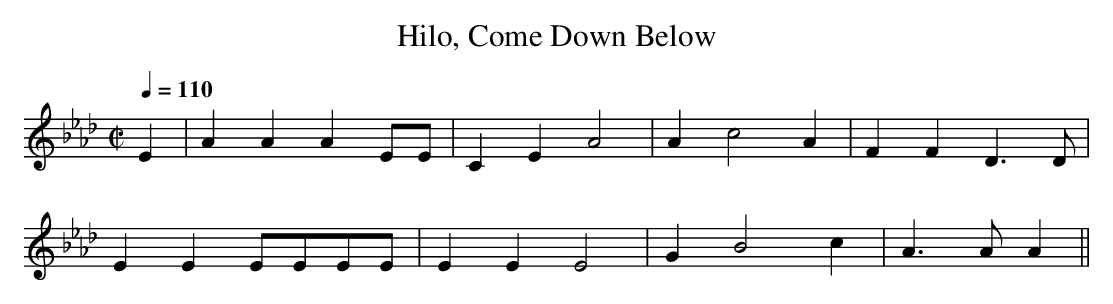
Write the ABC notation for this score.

X:1
T:Hilo, Come Down Below
M:C|
L:1/8
Q:1/4=110
K:Ab
E2|\
A2A2 A2EE|C2E2 A4|A2 c4 A2|F2F2 D3D|
E2E2 EEEE|E2E2 E4|G2 B4 c2|A3A  A2 ||
